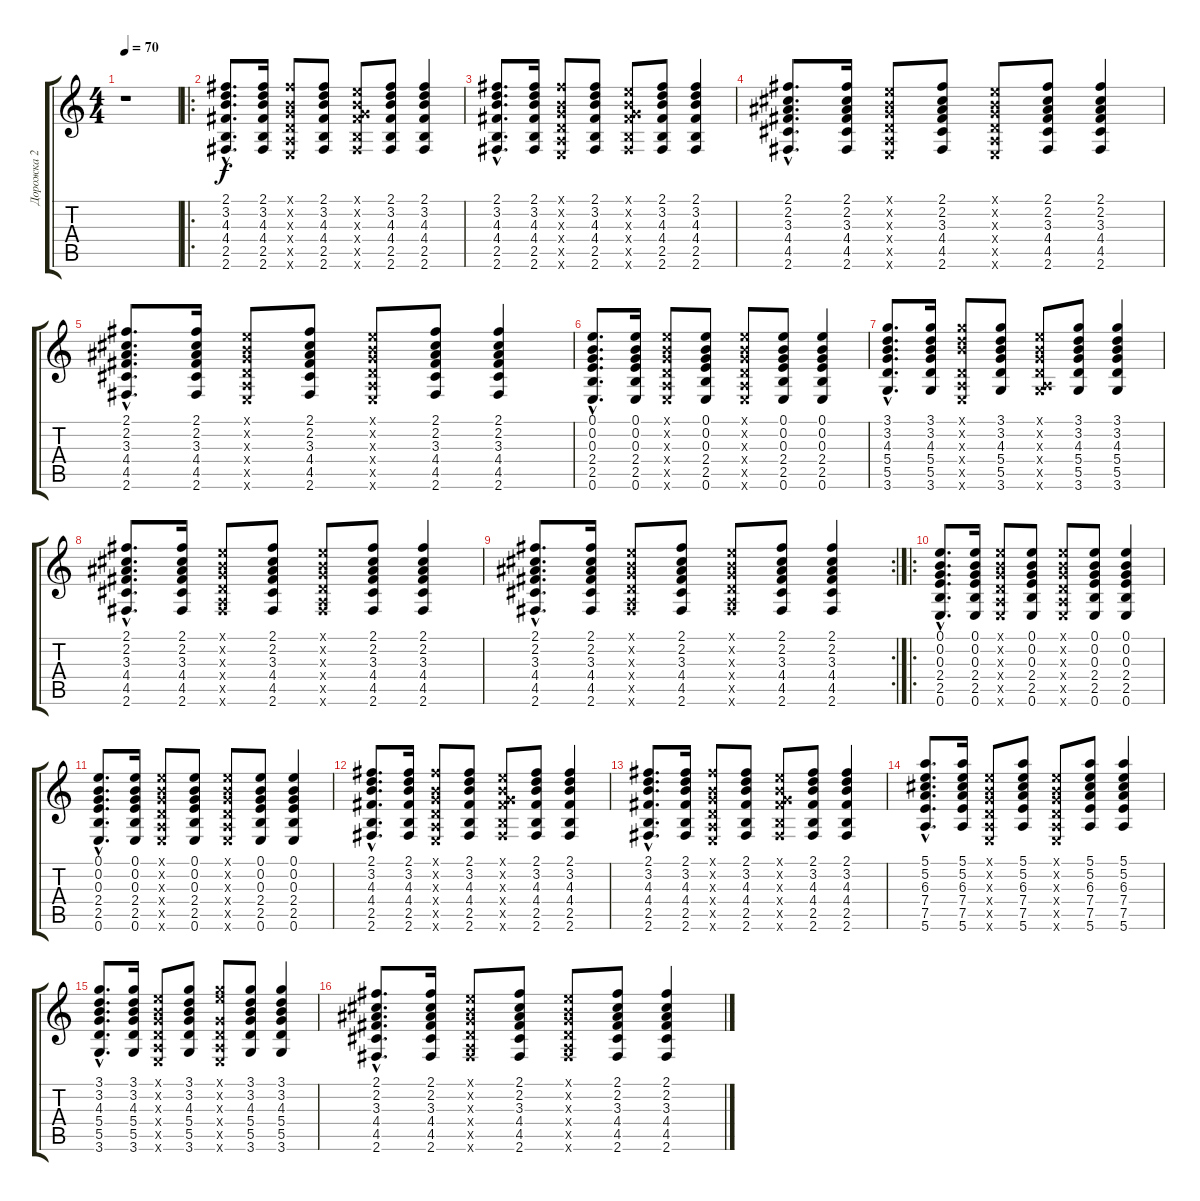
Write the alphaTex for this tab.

\track ("Дорожка 2" "Дорожка 2") {instrument acousticguitarnylon}
\staff {score tabs}
\tuning (E4 B3 G3 D3 A2 E2) {hide}
\ts (4 4)
\tempo 70
\clef g2
\ks c
r.1{dy f instrument acousticguitarnylon} |
\ro
(2.1{hac} 3.2{hac} 4.3{hac} 4.4{hac} 2.5{hac} 2.6{hac}).8{d} (2.1 3.2 4.3 4.4 2.5 2.6).16 (2.1{x} 0.2{x} 0.3{x} 0.4{x} 0.5{x} 0.6{x}).8 (2.1 3.2 4.3 4.4 2.5 2.6).8 (0.1{x} 0.2{x} 0.3{x} 4.4{x} 2.5{x} 2.6{x}).8 (2.1 3.2 4.3 4.4 2.5 2.6).8 (2.1 3.2 4.3 4.4 2.5 2.6).4 |
(2.1{hac} 3.2{hac} 4.3{hac} 4.4{hac} 2.5{hac} 2.6{hac}).8{d} (2.1 3.2 4.3 4.4 2.5 2.6).16 (2.1{x} 0.2{x} 0.3{x} 0.4{x} 0.5{x} 0.6{x}).8 (2.1 3.2 4.3 4.4 2.5 2.6).8 (0.1{x} 0.2{x} 0.3{x} 4.4{x} 2.5{x} 2.6{x}).8 (2.1 3.2 4.3 4.4 2.5 2.6).8 (2.1 3.2 4.3 4.4 2.5 2.6).4 |
(2.1{hac} 2.2{hac} 3.3{hac} 4.4{hac} 4.5{hac} 2.6{hac}).8{d} (2.1 2.2 3.3 4.4 4.5 2.6).16 (0.1{x} 0.2{x} 0.3{x} 0.4{x} 0.5{x} 0.6{x}).8 (2.1 2.2 3.3 4.4 4.5 2.6).8 (0.1{x} 0.2{x} 0.3{x} 0.4{x} 0.5{x} 0.6{x}).8 (2.1 2.2 3.3 4.4 4.5 2.6).8 (2.1 2.2 3.3 4.4 4.5 2.6).4 |
(2.1{hac} 2.2{hac} 3.3{hac} 4.4{hac} 4.5{hac} 2.6{hac}).8{d} (2.1 2.2 3.3 4.4 4.5 2.6).16 (0.1{x} 0.2{x} 0.3{x} 0.4{x} 0.5{x} 0.6{x}).8 (2.1 2.2 3.3 4.4 4.5 2.6).8 (0.1{x} 0.2{x} 0.3{x} 0.4{x} 0.5{x} 0.6{x}).8 (2.1 2.2 3.3 4.4 4.5 2.6).8 (2.1 2.2 3.3 4.4 4.5 2.6).4 |
(0.1{hac} 0.2{hac} 0.3{hac} 2.4{hac} 2.5{hac} 0.6{hac}).8{d} (0.1 0.2 0.3 2.4 2.5 0.6).16 (0.1{x} 0.2{x} 0.3{x} 0.4{x} 0.5{x} 0.6{x}).8 (0.1 0.2 0.3 2.4 2.5 0.6).8 (0.1{x} 0.2{x} 0.3{x} 0.4{x} 0.5{x} 0.6{x}).8 (0.1 0.2 0.3 2.4 2.5 0.6).8 (0.1 0.2 0.3 2.4 2.5 0.6).4 |
(3.1{hac} 3.2{hac} 4.3{hac} 5.4{hac} 5.5{hac} 3.6{hac}).8{d} (3.1 3.2 4.3 5.4 5.5 3.6).16 (3.1{x} 3.2{x} 4.3{x} 0.4{x} 0.5{x} 0.6{x}).8 (3.1 3.2 4.3 5.4 5.5 3.6).8 (0.1{x} 0.2{x} 0.3{x} 0.4{x} 0.5{x} 3.6{x}).8 (3.1 3.2 4.3 5.4 5.5 3.6).8 (3.1 3.2 4.3 5.4 5.5 3.6).4 |
(2.1{hac} 2.2{hac} 3.3{hac} 4.4{hac} 4.5{hac} 2.6{hac}).8{d} (2.1 2.2 3.3 4.4 4.5 2.6).16 (0.1{x} 0.2{x} 0.3{x} 0.4{x} 0.5{x} 2.6{x}).8 (2.1 2.2 3.3 4.4 4.5 2.6).8 (0.1{x} 0.2{x} 0.3{x} 0.4{x} 0.5{x} 2.6{x}).8 (2.1 2.2 3.3 4.4 4.5 2.6).8 (2.1 2.2 3.3 4.4 4.5 2.6).4 |
\rc 2
(2.1{hac} 2.2{hac} 3.3{hac} 4.4{hac} 4.5{hac} 2.6{hac}).8{d} (2.1 2.2 3.3 4.4 4.5 2.6).16 (0.1{x} 0.2{x} 0.3{x} 0.4{x} 0.5{x} 2.6{x}).8 (2.1 2.2 3.3 4.4 4.5 2.6).8 (0.1{x} 0.2{x} 0.3{x} 0.4{x} 0.5{x} 2.6{x}).8 (2.1 2.2 3.3 4.4 4.5 2.6).8 (2.1 2.2 3.3 4.4 4.5 2.6).4 |
\ro
(0.1{hac} 0.2{hac} 0.3{hac} 2.4{hac} 2.5{hac} 0.6{hac}).8{d} (0.1 0.2 0.3 2.4 2.5 0.6).16 (0.1{x} 0.2{x} 0.3{x} 0.4{x} 0.5{x} 0.6{x}).8 (0.1 0.2 0.3 2.4 2.5 0.6).8 (0.1{x} 0.2{x} 0.3{x} 0.4{x} 0.5{x} 0.6{x}).8 (0.1 0.2 0.3 2.4 2.5 0.6).8 (0.1 0.2 0.3 2.4 2.5 0.6).4 |
(0.1{hac} 0.2{hac} 0.3{hac} 2.4{hac} 2.5{hac} 0.6{hac}).8{d} (0.1 0.2 0.3 2.4 2.5 0.6).16 (0.1{x} 0.2{x} 0.3{x} 0.4{x} 0.5{x} 0.6{x}).8 (0.1 0.2 0.3 2.4 2.5 0.6).8 (0.1{x} 0.2{x} 0.3{x} 0.4{x} 0.5{x} 0.6{x}).8 (0.1 0.2 0.3 2.4 2.5 0.6).8 (0.1 0.2 0.3 2.4 2.5 0.6).4 |
(2.1{hac} 3.2{hac} 4.3{hac} 4.4{hac} 2.5{hac} 2.6{hac}).8{d} (2.1 3.2 4.3 4.4 2.5 2.6).16 (2.1{x} 0.2{x} 0.3{x} 0.4{x} 0.5{x} 0.6{x}).8 (2.1 3.2 4.3 4.4 2.5 2.6).8 (0.1{x} 0.2{x} 0.3{x} 4.4{x} 2.5{x} 2.6{x}).8 (2.1 3.2 4.3 4.4 2.5 2.6).8 (2.1 3.2 4.3 4.4 2.5 2.6).4 |
(2.1{hac} 3.2{hac} 4.3{hac} 4.4{hac} 2.5{hac} 2.6{hac}).8{d} (2.1 3.2 4.3 4.4 2.5 2.6).16 (2.1{x} 0.2{x} 0.3{x} 0.4{x} 0.5{x} 0.6{x}).8 (2.1 3.2 4.3 4.4 2.5 2.6).8 (0.1{x} 0.2{x} 0.3{x} 4.4{x} 2.5{x} 2.6{x}).8 (2.1 3.2 4.3 4.4 2.5 2.6).8 (2.1 3.2 4.3 4.4 2.5 2.6).4 |
(5.1{hac} 5.2{hac} 6.3{hac} 7.4{hac} 7.5{hac} 5.6{hac}).8{d} (5.1 5.2 6.3 7.4 7.5 5.6).16 (0.1{x} 0.2{x} 0.3{x} 0.4{x} 0.5{x} 0.6{x}).8 (5.1 5.2 6.3 7.4 7.5 5.6).8 (0.1{x} 0.2{x} 0.3{x} 0.4{x} 0.5{x} 0.6{x}).8 (5.1 5.2 6.3 7.4 7.5 5.6).8 (5.1 5.2 6.3 7.4 7.5 5.6).4 |
(3.1{hac} 3.2{hac} 4.3{hac} 5.4{hac} 5.5{hac} 3.6{hac}).8{d} (3.1 3.2 4.3 5.4 5.5 3.6).16 (0.1{x} 0.2{x} 0.3{x} 0.4{x} 0.5{x} 0.6{x}).8 (3.1 3.2 4.3 5.4 5.5 3.6).8 (3.1{x} 5.2{x} 0.3{x} 0.4{x} 0.5{x} 0.6{x}).8 (3.1 3.2 4.3 5.4 5.5 3.6).8 (3.1 3.2 4.3 5.4 5.5 3.6).4 |
(2.1{hac} 2.2{hac} 3.3{hac} 4.4{hac} 4.5{hac} 2.6{hac}).8{d} (2.1 2.2 3.3 4.4 4.5 2.6).16 (0.1{x} 0.2{x} 0.3{x} 0.4{x} 0.5{x} 2.6{x}).8 (2.1 2.2 3.3 4.4 4.5 2.6).8 (0.1{x} 0.2{x} 0.3{x} 0.4{x} 0.5{x} 2.6{x}).8 (2.1 2.2 3.3 4.4 4.5 2.6).8 (2.1 2.2 3.3 4.4 4.5 2.6).4
